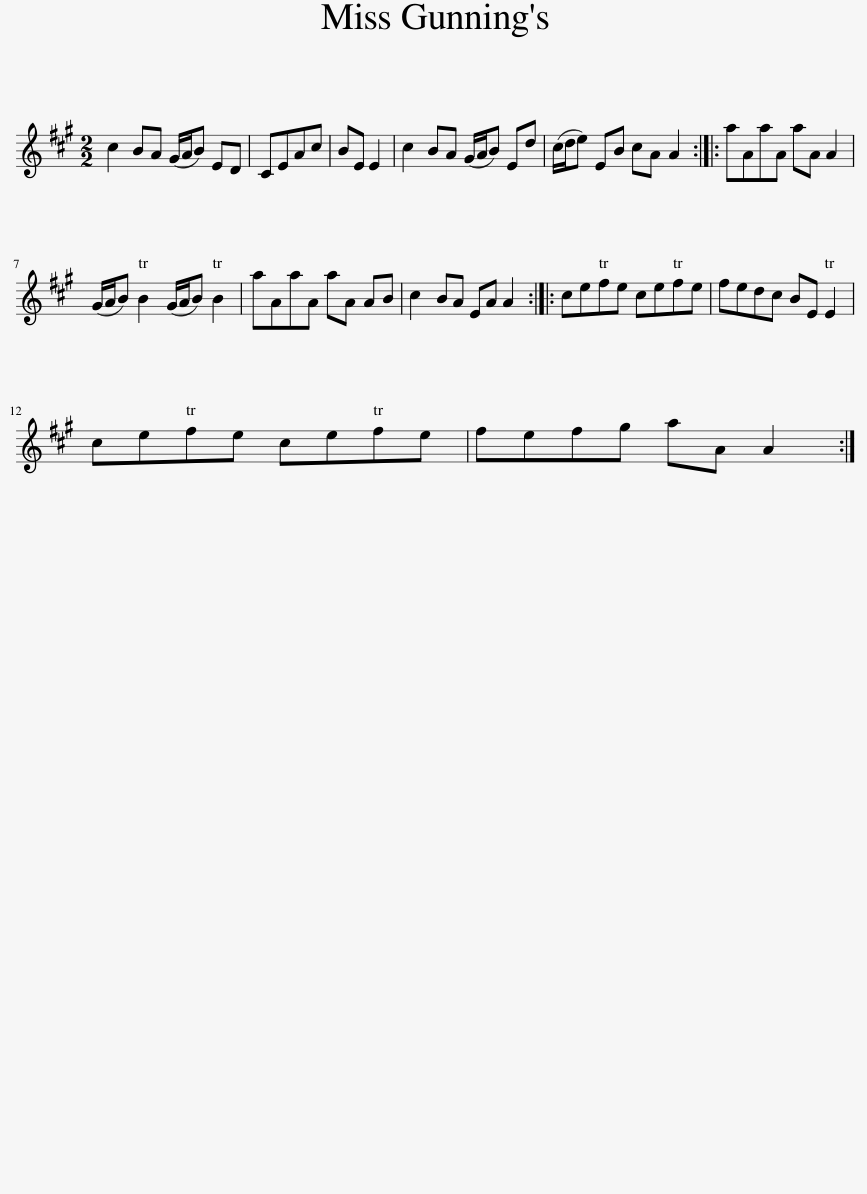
X:1
L:1/8
M:2/2
I:linebreak $
K:A
V:1 treble
V:1
 c2 BA (G/A/B) ED | CEAc | BE E2 | c2 BA (G/A/B) Ed | (c/d/e) EB cA A2 :: %5
 aAaA aA A2 |$ (G/A/B) B2 (G/A/B) B2 | aAaA aA AB | c2 BA EA A2 :: cefe cefe | %10
 fedc BE E2 |$ cefe cefe | fefg aA A2 :| %13
